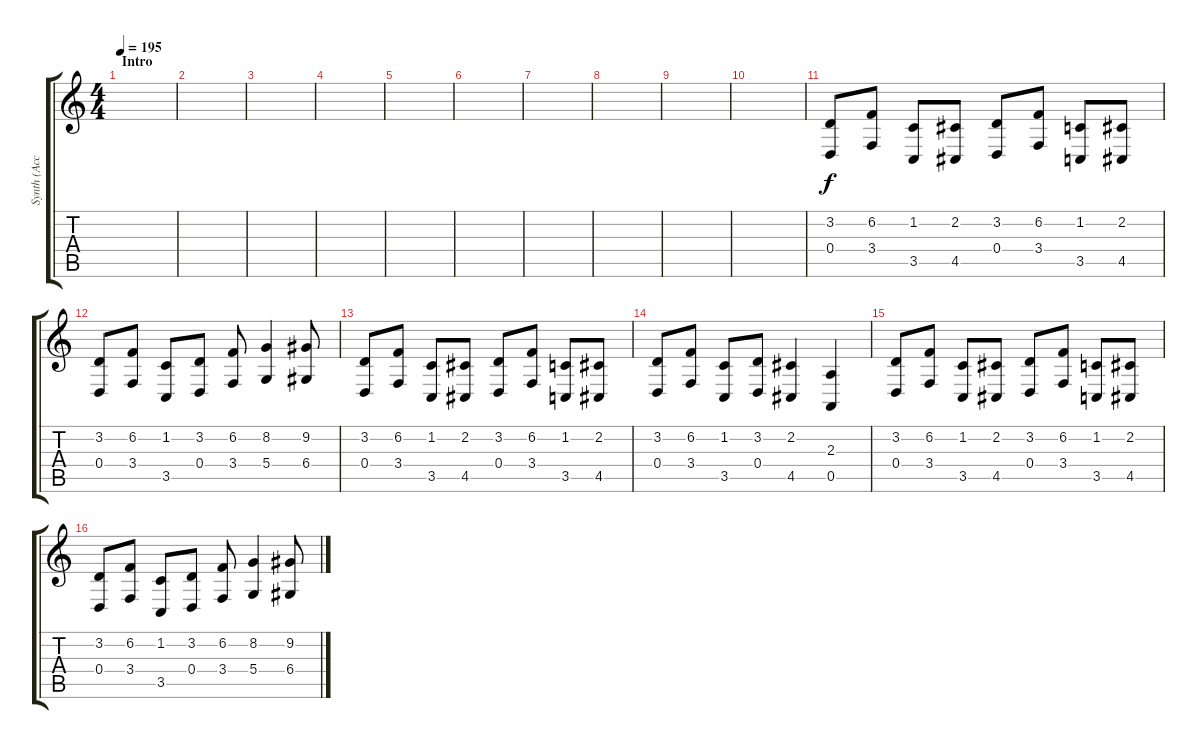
\track ("Synth (Accordion)" "Synth (Acc") {instrument accordion}
\staff {score tabs}
\tuning (E4 B3 G3 D3 A2 E2) {hide}
\ts (4 4)
\section ("" "Intro")
\tempo 195
\clef g2
\ks c
|
|
|
|
|
|
|
|
|
|
(3.2 0.4).8 (6.2 3.4).8 (1.2 3.5).8 (2.2 4.5).8 (3.2 0.4).8 (6.2 3.4).8 (1.2 3.5).8 (2.2 4.5).8 |
(3.2 0.4).8 (6.2 3.4).8 (1.2 3.5).8 (3.2 0.4).8 (6.2 3.4).8 (8.2 5.4).4 (9.2 6.4).8 |
(3.2 0.4).8 (6.2 3.4).8 (1.2 3.5).8 (2.2 4.5).8 (3.2 0.4).8 (6.2 3.4).8 (1.2 3.5).8 (2.2 4.5).8 |
(3.2 0.4).8 (6.2 3.4).8 (1.2 3.5).8 (3.2 0.4).8 (2.2 4.5).4 (2.3 0.5).4 |
(3.2 0.4).8 (6.2 3.4).8 (1.2 3.5).8 (2.2 4.5).8 (3.2 0.4).8 (6.2 3.4).8 (1.2 3.5).8 (2.2 4.5).8 |
(3.2 0.4).8 (6.2 3.4).8 (1.2 3.5).8 (3.2 0.4).8 (6.2 3.4).8 (8.2 5.4).4 (9.2 6.4).8
